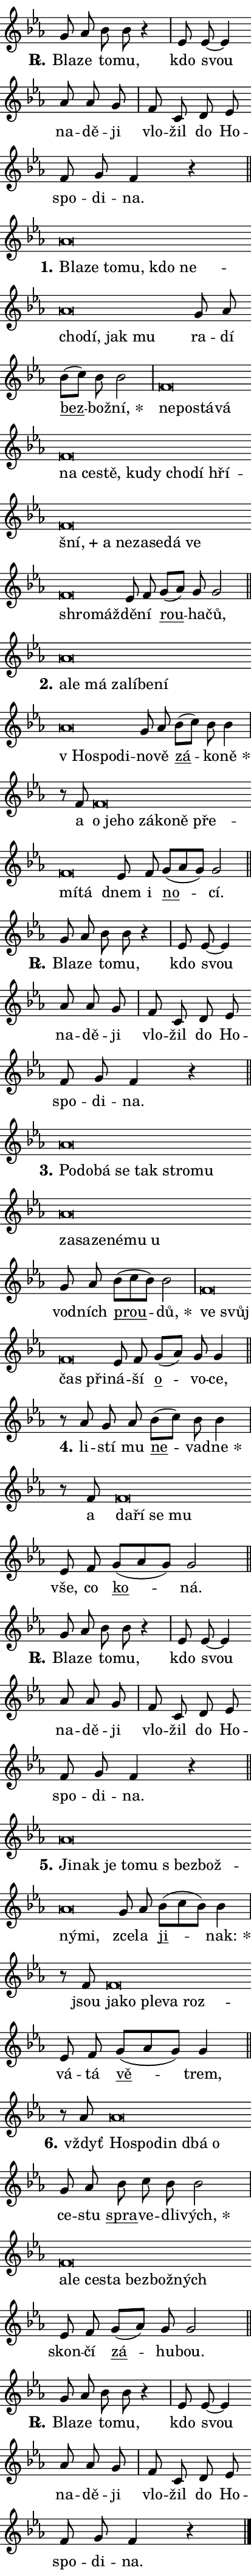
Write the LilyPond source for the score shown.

\version "2.24.0"
\header { tagline = "" }
\paper {
  indent = 0\cm
  top-margin = 0\cm
  right-margin = 0\cm
  bottom-margin = 0\cm
  left-margin = 0\cm
  paper-width = 7\cm
  page-breaking = #ly:one-page-breaking
  system-system-spacing.basic-distance = #11
  score-system-spacing.basic-distance = #11
  ragged-last = ##f
}


%% Author: Thomas Morley
%% https://lists.gnu.org/archive/html/lilypond-user/2020-05/msg00002.html
#(define (line-position grob)
"Returns position of @var[grob} in current system:
   @code{'start}, if at first time-step
   @code{'end}, if at last time-step
   @code{'middle} otherwise
"
  (let* ((col (ly:item-get-column grob))
         (ln (ly:grob-object col 'left-neighbor))
         (rn (ly:grob-object col 'right-neighbor))
         (col-to-check-left (if (ly:grob? ln) ln col))
         (col-to-check-right (if (ly:grob? rn) rn col))
         (break-dir-left
           (and
             (ly:grob-property col-to-check-left 'non-musical #f)
             (ly:item-break-dir col-to-check-left)))
         (break-dir-right
           (and
             (ly:grob-property col-to-check-right 'non-musical #f)
             (ly:item-break-dir col-to-check-right))))
        (cond ((eqv? 1 break-dir-left) 'start)
              ((eqv? -1 break-dir-right) 'end)
              (else 'middle))))

#(define (tranparent-at-line-position vctor)
  (lambda (grob)
  "Relying on @code{line-position} select the relevant enry from @var{vctor}.
Used to determine transparency,"
    (case (line-position grob)
      ((end) (not (vector-ref vctor 0)))
      ((middle) (not (vector-ref vctor 1)))
      ((start) (not (vector-ref vctor 2))))))

noteHeadBreakVisibility =
#(define-music-function (break-visibility)(vector?)
"Makes @code{NoteHead}s transparent relying on @var{break-visibility}"
#{
  \override NoteHead.transparent =
    #(tranparent-at-line-position break-visibility)
#})

#(define delete-ledgers-for-transparent-note-heads
  (lambda (grob)
    "Reads whether a @code{NoteHead} is transparent.
If so this @code{NoteHead} is removed from @code{'note-heads} from
@var{grob}, which is supposed to be @code{LedgerLineSpanner}.
As a result ledgers are not printed for this @code{NoteHead}"
    (let* ((nhds-array (ly:grob-object grob 'note-heads))
           (nhds-list
             (if (ly:grob-array? nhds-array)
                 (ly:grob-array->list nhds-array)
                 '()))
           ;; Relies on the transparent-property being done before
           ;; Staff.LedgerLineSpanner.after-line-breaking is executed.
           ;; This is fragile ...
           (to-keep
             (remove
               (lambda (nhd)
                 (ly:grob-property nhd 'transparent #f))
               nhds-list)))
      ;; TODO find a better method to iterate over grob-arrays, similiar
      ;; to filter/remove etc for lists
      ;; For now rebuilt from scratch
      (set! (ly:grob-object grob 'note-heads)  '())
      (for-each
        (lambda (nhd)
          (ly:pointer-group-interface::add-grob grob 'note-heads nhd))
        to-keep))))

hideNotes = {
  \noteHeadBreakVisibility #begin-of-line-visible
}
unHideNotes = {
  \noteHeadBreakVisibility #all-visible
}

% work-around for resetting accidentals
% https://lilypond.org/doc/v2.23/Documentation/notation/displaying-rhythms#unmetered-music
cadenzaMeasure = {
  \cadenzaOff
  \partial 1024 s1024
  \cadenzaOn
}

#(define-markup-command (accent layout props text) (markup?)
  "Underline accented syllable"
  (interpret-markup layout props
    #{\markup \override #'(offset . 4.3) \underline { #text }#}))

responsum = \markup \concat {
  "R" \hspace #-1.05 \path #0.1 #'((moveto 0 0.07) (lineto 0.9 0.8)) \hspace #0.05 "."
}

\layout {
    \context {
        \Staff
        \remove "Time_signature_engraver"
        \override LedgerLineSpanner.after-line-breaking = #delete-ledgers-for-transparent-note-heads
    }
    \context {
        \Voice {
            \override NoteHead.output-attributes = #'((class . "notehead"))
            \override Hairpin.height = #0.55
        }
    }
    \context {
        \Lyrics {
            \override StanzaNumber.output-attributes = #'((class . "stanzanumber"))
            \override LyricSpace.minimum-distance = #0.9
            \override LyricText.font-name = #"TeX Gyre Schola"
            \override LyricText.font-size = 1
            \override StanzaNumber.font-name = #"TeX Gyre Schola Bold"
            \override StanzaNumber.font-size = 1
        }
    }
}

% magnetic-lyrics.ily
%
%   written by
%     Jean Abou Samra <jean@abou-samra.fr>
%     Werner Lemberg <wl@gnu.org>
%
%   adapted by
%     Jiri Hon <jiri.hon@gmail.com>
%
% Version 2022-Apr-15

% https://www.mail-archive.com/lilypond-user@gnu.org/msg149350.html

#(define (Left_hyphen_pointer_engraver context)
   "Collect syllable-hyphen-syllable occurrences in lyrics and store
them in properties.  This engraver only looks to the left.  For
example, if the lyrics input is @code{foo -- bar}, it does the
following.

@itemize @bullet
@item
Set the @code{text} property of the @code{LyricHyphen} grob between
@q{foo} and @q{bar} to @code{foo}.

@item
Set the @code{left-hyphen} property of the @code{LyricText} grob with
text @q{foo} to the @code{LyricHyphen} grob between @q{foo} and
@q{bar}.
@end itemize

Use this auxiliary engraver in combination with the
@code{lyric-@/text::@/apply-@/magnetic-@/offset!} hook."
   (let ((hyphen #f)
         (text #f))
     (make-engraver
      (acknowledgers
       ((lyric-syllable-interface engraver grob source-engraver)
        (set! text grob)))
      (end-acknowledgers
       ((lyric-hyphen-interface engraver grob source-engraver)
        ;(when (not (grob::has-interface grob 'lyric-space-interface))
          (set! hyphen grob)));)
      ((stop-translation-timestep engraver)
       (when (and text hyphen)
         (ly:grob-set-object! text 'left-hyphen hyphen))
       (set! text #f)
       (set! hyphen #f)))))

#(define (lyric-text::apply-magnetic-offset! grob)
   "If the space between two syllables is less than the value in
property @code{LyricText@/.details@/.squash-threshold}, move the right
syllable to the left so that it gets concatenated with the left
syllable.

Use this function as a hook for
@code{LyricText@/.after-@/line-@/breaking} if the
@code{Left_@/hyphen_@/pointer_@/engraver} is active."
   (let ((hyphen (ly:grob-object grob 'left-hyphen #f)))
     (when hyphen
       (let ((left-text (ly:spanner-bound hyphen LEFT)))
         (when (grob::has-interface left-text 'lyric-syllable-interface)
           (let* ((common (ly:grob-common-refpoint grob left-text X))
                  (this-x-ext (ly:grob-extent grob common X))
                  (left-x-ext
                   (begin
                     ;; Trigger magnetism for left-text.
                     (ly:grob-property left-text 'after-line-breaking)
                     (ly:grob-extent left-text common X)))
                  ;; `delta` is the gap width between two syllables.
                  (delta (- (interval-start this-x-ext)
                            (interval-end left-x-ext)))
                  (details (ly:grob-property grob 'details))
                  (threshold (assoc-get 'squash-threshold details 0.2)))
             (when (< delta threshold)
               (let* (;; We have to manipulate the input text so that
                      ;; ligatures crossing syllable boundaries are not
                      ;; disabled.  For languages based on the Latin
                      ;; script this is essentially a beautification.
                      ;; However, for non-Western scripts it can be a
                      ;; necessity.
                      (lt (ly:grob-property left-text 'text))
                      (rt (ly:grob-property grob 'text))
                      (is-space (grob::has-interface hyphen 'lyric-space-interface))
                      (space (if is-space " " ""))
                      (space-markup (grob-interpret-markup grob " "))
                      (space-size (interval-length (ly:stencil-extent space-markup X)))
                      (extra-delta (if is-space space-size 0))
                      ;; Append new syllable.
                      (ltrt-space (if (and (string? lt) (string? rt))
                                (string-append lt space rt)
                                (make-concat-markup (list lt space rt))))
                      ;; Right-align `ltrt` to the right side.
                      (ltrt-space-markup (grob-interpret-markup
                               grob
                               (make-translate-markup
                                (cons (interval-length this-x-ext) 0)
                                (make-right-align-markup ltrt-space)))))
                 (begin
                   ;; Don't print `left-text`.
                   (ly:grob-set-property! left-text 'stencil #f)
                   ;; Set text and stencil (which holds all collected
                   ;; syllables so far) and shift it to the left.
                   (ly:grob-set-property! grob 'text ltrt-space)
                   (ly:grob-set-property! grob 'stencil ltrt-space-markup)
                   (ly:grob-translate-axis! grob (- (- delta extra-delta)) X))))))))))


#(define (lyric-hyphen::displace-bounds-first grob)
   ;; Make very sure this callback isn't triggered too early.
   (let ((left (ly:spanner-bound grob LEFT))
         (right (ly:spanner-bound grob RIGHT)))
     (ly:grob-property left 'after-line-breaking)
     (ly:grob-property right 'after-line-breaking)
     (ly:lyric-hyphen::print grob)))

squashThreshold = #0.4

\layout {
  \context {
    \Lyrics
    \consists #Left_hyphen_pointer_engraver
    \override LyricText.after-line-breaking =
      #lyric-text::apply-magnetic-offset!
    \override LyricHyphen.stencil = #lyric-hyphen::displace-bounds-first
    \override LyricText.details.squash-threshold = \squashThreshold
    \override LyricHyphen.minimum-distance = 0
    \override LyricHyphen.minimum-length = \squashThreshold
  }
}

squash = \override LyricText.details.squash-threshold = 9999
unSquash = \override LyricText.details.squash-threshold = \squashThreshold

left = \override LyricText.self-alignment-X = #LEFT
unLeft = \revert LyricText.self-alignment-X

starOffset = #(lambda (grob) 
                (let ((x_offset (ly:self-alignment-interface::aligned-on-x-parent grob)))
                  (if (= x_offset 0) 0 (+ x_offset 1.2))))

star = #(define-music-function (syllable)(string?)
"Append star separator at the end of a syllable"
#{
  \once \override LyricText.X-offset = #starOffset
  \lyricmode { \markup {
    #syllable
    \override #'((font-name . "TeX Gyre Schola Bold")) \hspace #0.2 \lower #0.65 \larger "*"
  } }
#})

starAccent = #(define-music-function (syllable)(string?)
"Append star separator at the end of a syllable and make accent"
#{
  \once \override LyricText.X-offset = #starOffset
  \lyricmode { \markup {
    \accent #syllable
    \override #'((font-name . "TeX Gyre Schola Bold")) \hspace #0.2 \lower #0.65 \larger "*"
  } }
#})

breath = #(define-music-function (syllable)(string?)
"Append breathing indicator at the end of a syllable"
#{
  \lyricmode { \markup { #syllable "+" } }
#})

optionalBreath = #(define-music-function (syllable)(string?)
"Append optional breathing indicator at the end of a syllable"
#{
  \lyricmode { \markup { #syllable "(+)" } }
#})


\score {
    <<
        \new Voice = "melody" { \cadenzaOn \key es \major \relative { g'8 as bes bes r4 \cadenzaMeasure \bar "|" es,8 es~ es4 \bar "" as8 as g \cadenzaMeasure \bar "|" f c \bar "" d es \bar "" f g f4 r \cadenzaMeasure \bar "||" \break } }
        \new Lyrics \lyricsto "melody" { \lyricmode { \set stanza = \responsum
Bla -- ze to -- mu, kdo svou na -- dě -- ji vlo -- žil do Ho -- spo -- di -- na. } }
    >>
    \layout {}
}

\score {
    <<
        \new Voice = "melody" { \cadenzaOn \key es \major \relative { as'\breve*1/16 \hideNotes \breve*1/16 \bar "" \breve*1/16 \bar "" \breve*1/16 \bar "" \breve*1/16 \bar "" \breve*1/16 \bar "" \breve*1/16 \bar "" \breve*1/16 \bar "" \breve*1/16 \breve*1/16 \bar "" \unHideNotes g8 as \bar "" bes[( c)] bes bes2 \cadenzaMeasure \bar "|" f\breve*1/16 \hideNotes \breve*1/16 \bar "" \breve*1/16 \bar "" \breve*1/16 \bar "" \breve*1/16 \bar "" \breve*1/16 \bar "" \breve*1/16 \bar "" \breve*1/16 \bar "" \breve*1/16 \bar "" \breve*1/16 \bar "" \breve*1/16 \bar "" \breve*1/16 \bar "" \breve*1/16 \bar "" \breve*1/16 \bar "" \breve*1/16 \bar "" \breve*1/16 \bar "" \breve*1/16 \bar "" \breve*1/16 \bar "" \breve*1/16 \bar "" \breve*1/16 \breve*1/16 \bar "" \unHideNotes es8 f \bar "" g[( as)] g g2 \cadenzaMeasure \bar "||" \break } }
        \new Lyrics \lyricsto "melody" { \lyricmode { \set stanza = "1."
\left Bla -- \squash ze to -- mu, kdo ne -- cho -- dí, jak mu \unLeft \unSquash ra -- dí \markup \accent bez -- bož -- \star ní, \left ne -- \squash po -- stá -- vá na ce -- stě, ku -- dy cho -- dí hří -- \breath "šní," a ne -- za -- se -- dá ve shro -- máž -- \unLeft \unSquash dě -- ní \markup \accent rou -- ha -- čů, } }
    >>
    \layout {}
}

\score {
    <<
        \new Voice = "melody" { \cadenzaOn \key es \major \relative { as'\breve*1/16 \hideNotes \breve*1/16 \bar "" \breve*1/16 \bar "" \breve*1/16 \bar "" \breve*1/16 \bar "" \breve*1/16 \bar "" \breve*1/16 \bar "" \breve*1/16 \bar "" \breve*1/16 \breve*1/16 \bar "" \unHideNotes g8 as \bar "" bes[( c)] bes bes4 \cadenzaMeasure \bar "|" r8 f8 f\breve*1/16 \hideNotes \breve*1/16 \bar "" \breve*1/16 \bar "" \breve*1/16 \bar "" \breve*1/16 \bar "" \breve*1/16 \bar "" \breve*1/16 \bar "" \breve*1/16 \breve*1/16 \bar "" \unHideNotes es8 f \bar "" g[( as g)] g2 \cadenzaMeasure \bar "||" \break } }
        \new Lyrics \lyricsto "melody" { \lyricmode { \set stanza = "2."
\left a -- \squash le má za -- lí -- be -- ní "v Ho" -- spo -- di -- \unLeft \unSquash no -- vě \markup \accent zá -- ko -- \star ně a \left o \squash je -- ho zá -- ko -- ně pře -- mí -- tá \unLeft \unSquash dnem i \markup \accent no -- cí. } }
    >>
    \layout {}
}

\score {
    <<
        \new Voice = "melody" { \cadenzaOn \key es \major \relative { g'8 as bes bes r4 \cadenzaMeasure \bar "|" es,8 es~ es4 \bar "" as8 as g \cadenzaMeasure \bar "|" f c \bar "" d es \bar "" f g f4 r \cadenzaMeasure \bar "||" \break } }
        \new Lyrics \lyricsto "melody" { \lyricmode { \set stanza = \responsum
Bla -- ze to -- mu, kdo svou na -- dě -- ji vlo -- žil do Ho -- spo -- di -- na. } }
    >>
    \layout {}
}

\score {
    <<
        \new Voice = "melody" { \cadenzaOn \key es \major \relative { as'\breve*1/16 \hideNotes \breve*1/16 \bar "" \breve*1/16 \bar "" \breve*1/16 \bar "" \breve*1/16 \bar "" \breve*1/16 \bar "" \breve*1/16 \bar "" \breve*1/16 \bar "" \breve*1/16 \bar "" \breve*1/16 \bar "" \breve*1/16 \bar "" \breve*1/16 \breve*1/16 \bar "" \unHideNotes g8 as \bar "" bes[( c bes)] bes2 \cadenzaMeasure \bar "|" f\breve*1/16 \hideNotes \breve*1/16 \bar "" \breve*1/16 \breve*1/16 \bar "" \unHideNotes es8 f \bar "" g[( as)] g g4 \cadenzaMeasure \bar "||" \break } }
        \new Lyrics \lyricsto "melody" { \lyricmode { \set stanza = "3."
\left Po -- \squash do -- bá se tak stro -- mu za -- sa -- ze -- né -- mu u \unLeft \unSquash vod -- ních \markup \accent prou -- \star dů, \left ve \squash svůj čas při -- \unLeft \unSquash ná -- ší \markup \accent o -- vo -- ce, } }
    >>
    \layout {}
}

\score {
    <<
        \new Voice = "melody" { \cadenzaOn \key es \major \relative { r8 as' g as \bar "" bes[( c)] bes bes4 \cadenzaMeasure \bar "|" r8 f8 f\breve*1/16 \hideNotes \breve*1/16 \bar "" \breve*1/16 \breve*1/16 \bar "" \unHideNotes es8 f \bar "" g[( as g)] g2 \cadenzaMeasure \bar "||" \break } }
        \new Lyrics \lyricsto "melody" { \lyricmode { \set stanza = "4."
li -- stí mu \markup \accent ne -- vad -- \star ne a \left da -- \squash ří se mu \unLeft \unSquash vše, co \markup \accent ko -- ná. } }
    >>
    \layout {}
}

\score {
    <<
        \new Voice = "melody" { \cadenzaOn \key es \major \relative { g'8 as bes bes r4 \cadenzaMeasure \bar "|" es,8 es~ es4 \bar "" as8 as g \cadenzaMeasure \bar "|" f c \bar "" d es \bar "" f g f4 r \cadenzaMeasure \bar "||" \break } }
        \new Lyrics \lyricsto "melody" { \lyricmode { \set stanza = \responsum
Bla -- ze to -- mu, kdo svou na -- dě -- ji vlo -- žil do Ho -- spo -- di -- na. } }
    >>
    \layout {}
}

\score {
    <<
        \new Voice = "melody" { \cadenzaOn \key es \major \relative { as'\breve*1/16 \hideNotes \breve*1/16 \bar "" \breve*1/16 \bar "" \breve*1/16 \bar "" \breve*1/16 \bar "" \breve*1/16 \bar "" \breve*1/16 \bar "" \breve*1/16 \breve*1/16 \bar "" \unHideNotes g8 as \bar "" bes[( c bes)] bes4 \cadenzaMeasure \bar "|" r8 f f\breve*1/16 \hideNotes \breve*1/16 \bar "" \breve*1/16 \bar "" \breve*1/16 \breve*1/16 \bar "" \unHideNotes es8 f \bar "" g[( as g)] g4 \cadenzaMeasure \bar "||" \break } }
        \new Lyrics \lyricsto "melody" { \lyricmode { \set stanza = "5."
\left Ji -- \squash nak je to -- mu "s bez" -- bož -- ný -- mi, \unLeft \unSquash zce -- la \markup \accent ji -- \star nak: jsou \left ja -- \squash ko ple -- va roz -- \unLeft \unSquash vá -- tá \markup \accent vě -- trem, } }
    >>
    \layout {}
}

\score {
    <<
        \new Voice = "melody" { \cadenzaOn \key es \major \relative { r8 as' as\breve*1/16 \hideNotes \breve*1/16 \bar "" \breve*1/16 \bar "" \breve*1/16 \breve*1/16 \bar "" \unHideNotes g8 as \bar "" bes c bes bes2 \cadenzaMeasure \bar "|" f\breve*1/16 \hideNotes \breve*1/16 \bar "" \breve*1/16 \bar "" \breve*1/16 \bar "" \breve*1/16 \bar "" \breve*1/16 \breve*1/16 \bar "" \unHideNotes es8 f \bar "" g[( as)] g g2 \cadenzaMeasure \bar "||" \break } }
        \new Lyrics \lyricsto "melody" { \lyricmode { \set stanza = "6."
vždyť \left Ho -- \squash spo -- din dbá o \unLeft \unSquash ce -- stu \markup \accent spra -- ve -- dli -- \star vých, \left a -- \squash le ce -- sta bez -- bož -- ných \unLeft \unSquash skon -- čí \markup \accent zá -- hu -- bou. } }
    >>
    \layout {}
}

\score {
    <<
        \new Voice = "melody" { \cadenzaOn \key es \major \relative { g'8 as bes bes r4 \cadenzaMeasure \bar "|" es,8 es~ es4 \bar "" as8 as g \cadenzaMeasure \bar "|" f c \bar "" d es \bar "" f g f4 r \cadenzaMeasure \bar "||" \break } \bar "|." }
        \new Lyrics \lyricsto "melody" { \lyricmode { \set stanza = \responsum
Bla -- ze to -- mu, kdo svou na -- dě -- ji vlo -- žil do Ho -- spo -- di -- na. } }
    >>
    \layout {}
}
